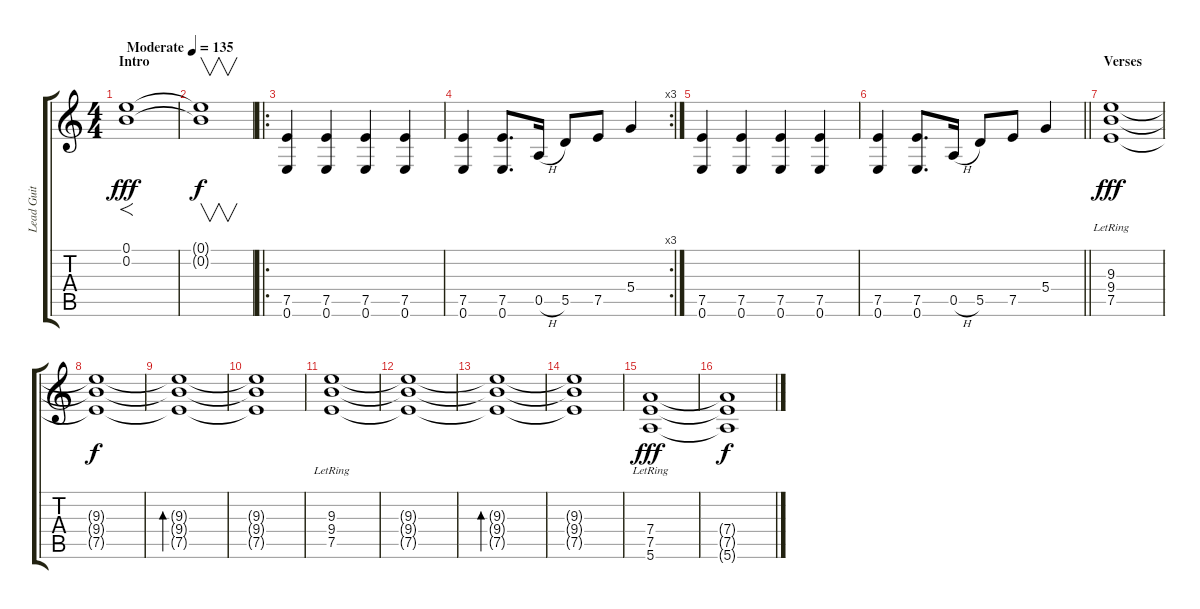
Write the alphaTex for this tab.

\track ("Lead Guit" "Lead Guit") {instrument distortionguitar}
\staff {score tabs}
\tuning (E4 B3 G3 D3 A2 E2) {hide}
\ts (4 4)
\section ("" "Intro")
\tempo (135 "Moderate")
\clef g2
\ks c
(0.1 0.2).1{f dy fff instrument distortionguitar} |
(0.1{t} 0.2{t}).1{v dy f} |
\ro
(7.5 0.6).4 (7.5 0.6).4 (7.5 0.6).4 (7.5 0.6).4 |
\rc 3
(7.5 0.6).4 (7.5 0.6).8{d} 0.5{h}.16 5.5.8 7.5.8 5.4.4 |
(7.5 0.6).4 (7.5 0.6).4 (7.5 0.6).4 (7.5 0.6).4 |
\barLineRight lightlight
(7.5 0.6).4 (7.5 0.6).8{d} 0.5{h}.16 5.5.8 7.5.8 5.4.4 |
\section ("" "Verses")
(9.3{lr} 9.4{lr} 7.5{lr}).1{dy fff} |
(9.3{t} 9.4{t} 7.5{t}).1{dy f} |
(9.3{t} 9.4{t} 7.5{t}).1{bd 480} |
(9.3{t} 9.4{t} 7.5{t}).1 |
(9.3{lr} 9.4{lr} 7.5{lr}).1 |
(9.3{t} 9.4{t} 7.5{t}).1 |
(9.3{t} 9.4{t} 7.5{t}).1{bd 480} |
(9.3{t} 9.4{t} 7.5{t}).1 |
(7.4{lr} 7.5{lr} 5.6{lr}).1{dy fff} |
(7.4{t} 7.5{t} 5.6{t}).1{dy f}
